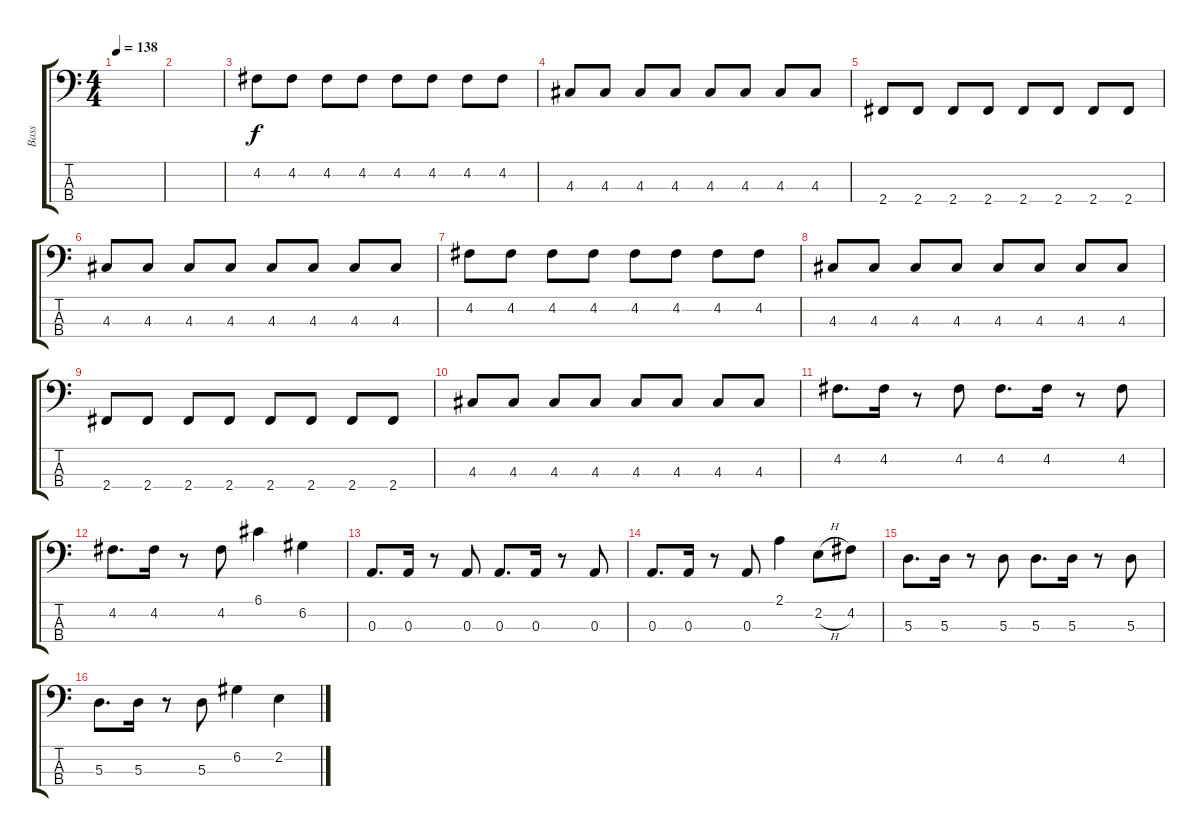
\track ("Bass" "Bass") {instrument electricbassfinger}
\staff {score tabs}
\tuning (G2 D2 A1 E1) {hide}
\ts (4 4)
\tempo 138
\clef f4
\ks c
|
|
4.2.8 4.2.8 4.2.8 4.2.8 4.2.8 4.2.8 4.2.8 4.2.8 |
4.3.8 4.3.8 4.3.8 4.3.8 4.3.8 4.3.8 4.3.8 4.3.8 |
2.4.8 2.4.8 2.4.8 2.4.8 2.4.8 2.4.8 2.4.8 2.4.8 |
4.3.8 4.3.8 4.3.8 4.3.8 4.3.8 4.3.8 4.3.8 4.3.8 |
4.2.8 4.2.8 4.2.8 4.2.8 4.2.8 4.2.8 4.2.8 4.2.8 |
4.3.8 4.3.8 4.3.8 4.3.8 4.3.8 4.3.8 4.3.8 4.3.8 |
2.4.8 2.4.8 2.4.8 2.4.8 2.4.8 2.4.8 2.4.8 2.4.8 |
4.3.8 4.3.8 4.3.8 4.3.8 4.3.8 4.3.8 4.3.8 4.3.8 |
4.2.8{d} 4.2.16 r.8 4.2.8 4.2.8{d} 4.2.16 r.8 4.2.8 |
4.2.8{d} 4.2.16 r.8 4.2.8 6.1.4 6.2.4 |
0.3.8{d} 0.3.16 r.8 0.3.8 0.3.8{d} 0.3.16 r.8 0.3.8 |
0.3.8{d} 0.3.16 r.8 0.3.8 2.1.4 2.2{h}.8 4.2.8 |
5.3.8{d} 5.3.16 r.8 5.3.8 5.3.8{d} 5.3.16 r.8 5.3.8 |
5.3.8{d} 5.3.16 r.8 5.3.8 6.2.4 2.2.4
